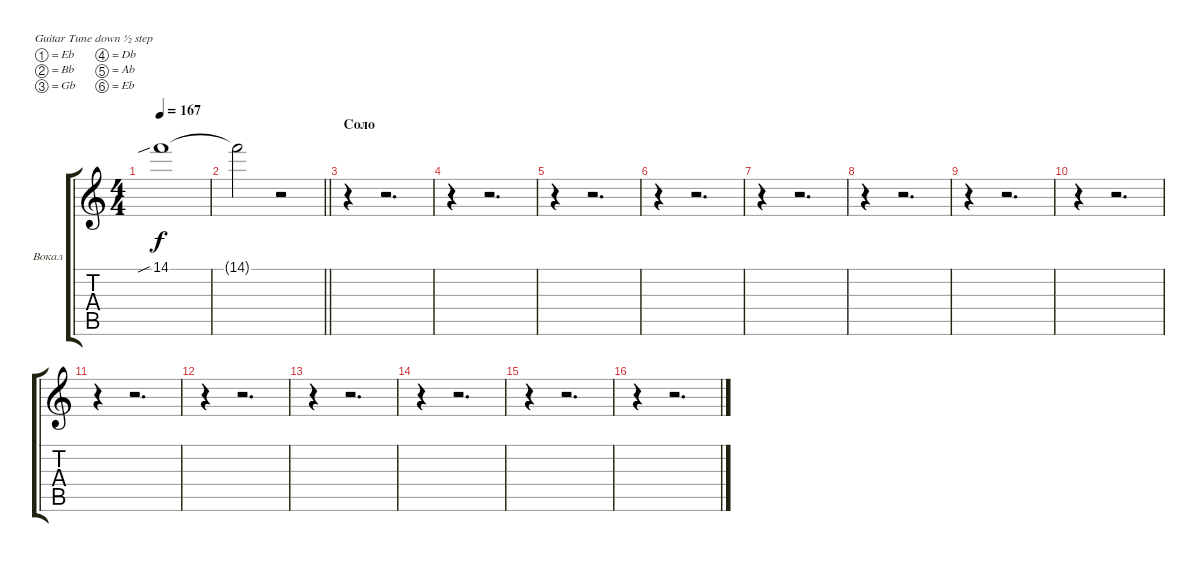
\bracketExtendMode groupsimilarinstruments
\firstSystemTrackNameOrientation horizontal
\otherSystemsTrackNameOrientation horizontal
\track ("Валерий Кипелов" "Вокал") {instrument trumpet}
\staff {score tabs}
\tuning (Eb4 Bb3 Gb3 Db3 Ab2 Eb2)
\displaytranspose 12
\ts (4 4)
\tempo 167
\clef g2
\ks aminor
14.1{sib}.1{dy f} |
\barLineRight lightlight
14.1{t}.2 r.2 |
\section ("" "Соло")
r.4 r.2{d} |
r.4 r.2{d} |
r.4 r.2{d} |
r.4 r.2{d} |
r.4 r.2{d} |
r.4 r.2{d} |
r.4 r.2{d} |
r.4 r.2{d} |
r.4 r.2{d} |
r.4 r.2{d} |
r.4 r.2{d} |
r.4 r.2{d} |
r.4 r.2{d} |
r.4 r.2{d}
